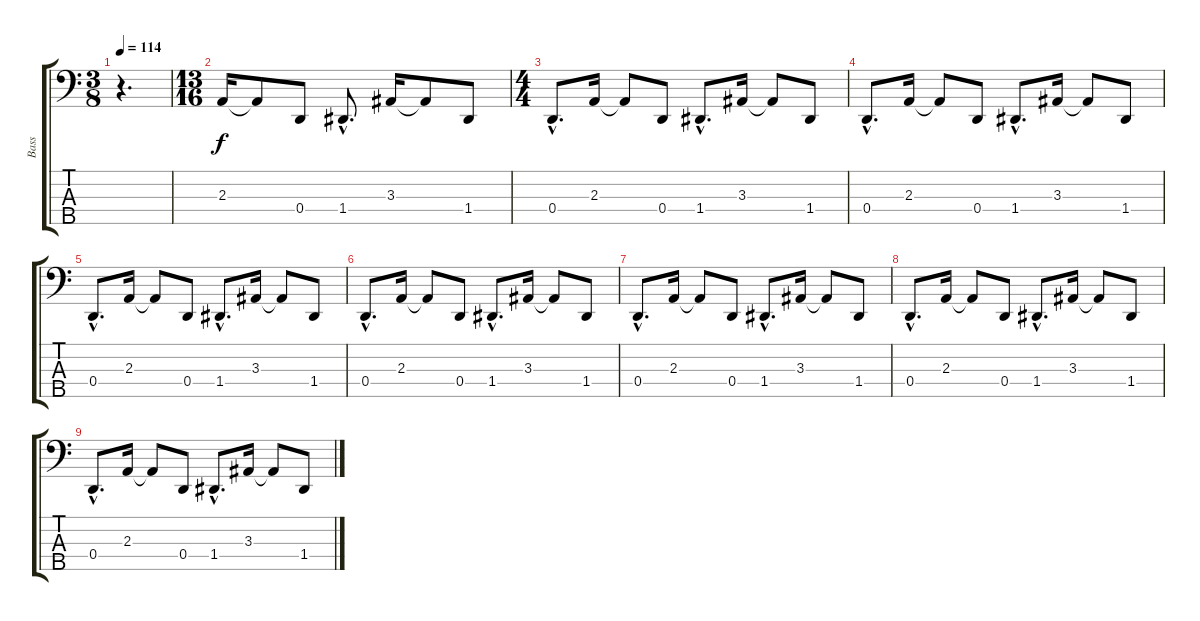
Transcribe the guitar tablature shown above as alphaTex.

\track ("Bass" "Bass") {instrument acousticguitarnylon}
\staff {score tabs}
\tuning (F2 C2 G1 D1 A0) {hide}
\ts (3 8)
\tempo 114
\clef f4
\ks c
r.4{d dy f} |
\ts (13 16)
2.3.16 2.3{t}.8 0.4.8 1.4{hac}.8{d} 3.3.16 3.3{t}.8 1.4.8 |
\ts (4 4)
0.4{hac}.8{d} 2.3.16 2.3{t}.8 0.4.8 1.4{hac}.8{d} 3.3.16 3.3{t}.8 1.4.8 |
0.4{hac}.8{d} 2.3.16 2.3{t}.8 0.4.8 1.4{hac}.8{d} 3.3.16 3.3{t}.8 1.4.8 |
0.4{hac}.8{d} 2.3.16 2.3{t}.8 0.4.8 1.4{hac}.8{d} 3.3.16 3.3{t}.8 1.4.8 |
0.4{hac}.8{d} 2.3.16 2.3{t}.8 0.4.8 1.4{hac}.8{d} 3.3.16 3.3{t}.8 1.4.8 |
0.4{hac}.8{d} 2.3.16 2.3{t}.8 0.4.8 1.4{hac}.8{d} 3.3.16 3.3{t}.8 1.4.8 |
0.4{hac}.8{d volume 14} 2.3.16 2.3{t}.8{volume 13} 0.4.8{volume 13} 1.4{hac}.8{d volume 12} 3.3.16 3.3{t}.8{volume 12} 1.4.8{volume 10} |
0.4{hac}.8{d volume 9} 2.3.16{volume 9} 2.3{t}.8{volume 7} 0.4.8{volume 8} 1.4{hac}.8{d volume 8} 3.3.16{volume 6} 3.3{t}.8 1.4.8{volume 0}
